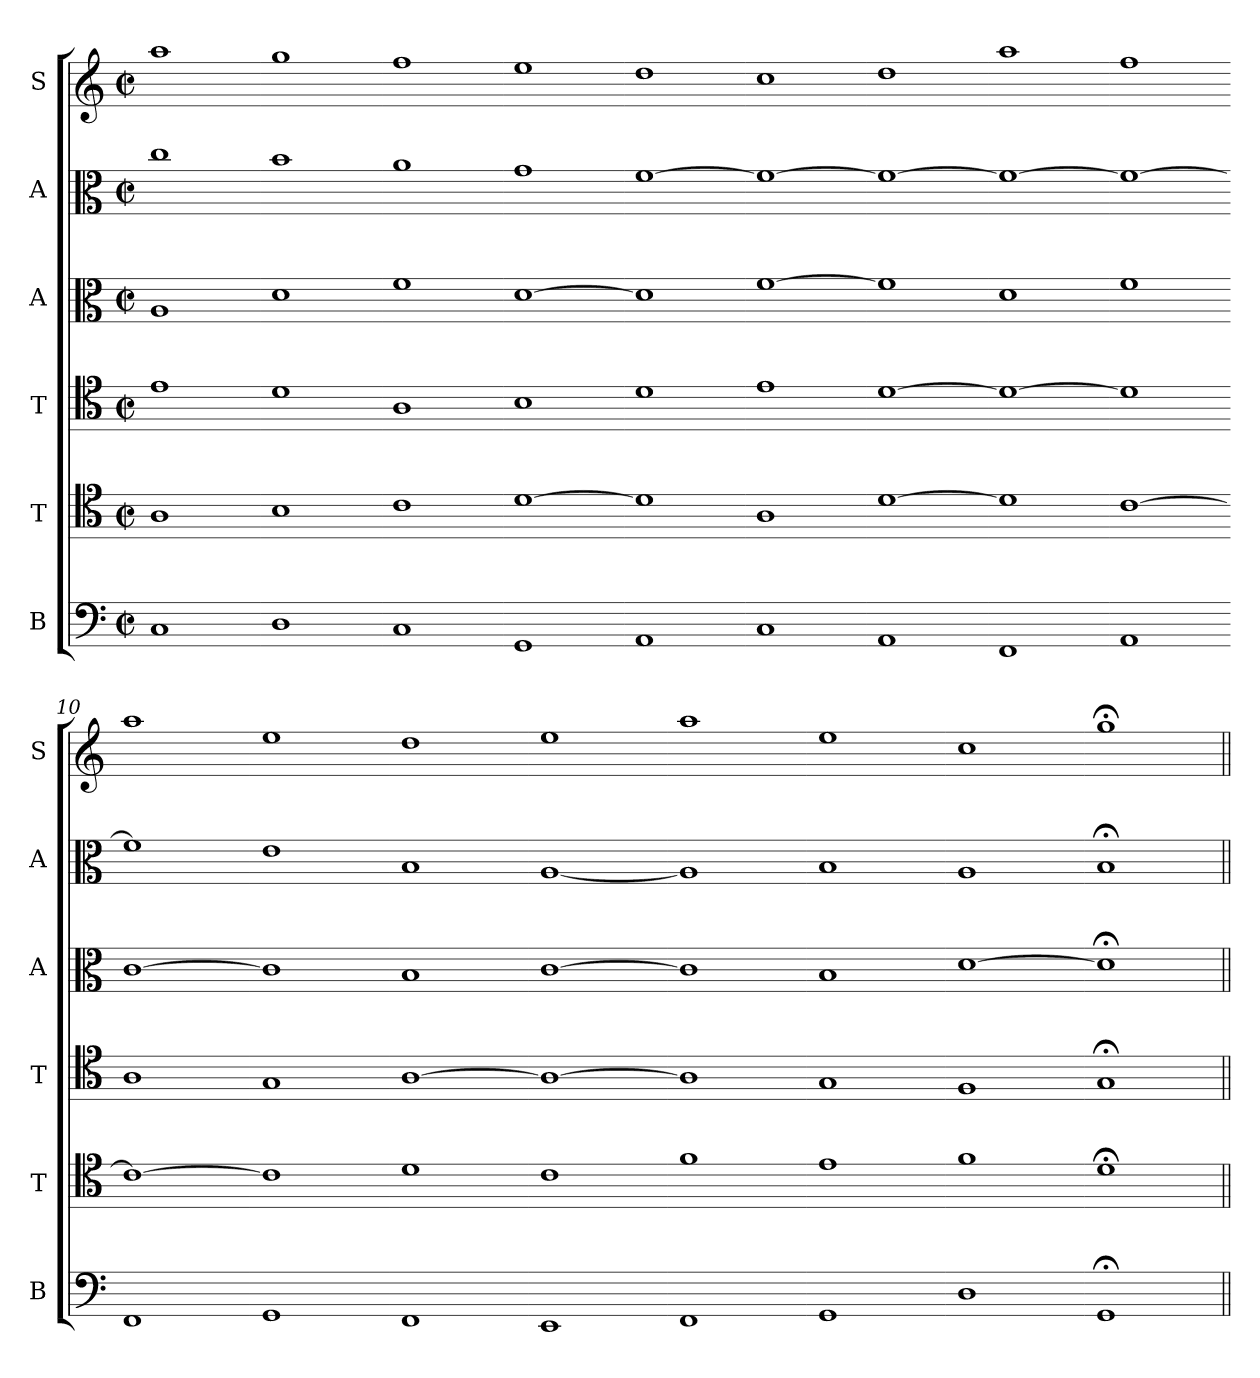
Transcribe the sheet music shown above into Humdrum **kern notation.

**kern	**kern	**kern	**kern	**kern	**kern
*part6	*part5	*part4	*part3	*part2	*part1
*staff6	*staff5	*staff4	*staff3	*staff2	*staff1
*I"B	*I"T	*I"T	*I"A	*I"A	*I"S
*I'B	*I'T	*I'T	*I'A	*I'A	*I'S
*clefF4	*clefC4	*clefC4	*clefC3	*clefC3	*clefG2
*k[]	*k[]	*k[]	*k[]	*k[]	*k[]
*M2/2	*M2/2	*M2/2	*M2/2	*M2/2	*M2/2
*met(c|)	*met(c|)	*met(c|)	*met(c|)	*met(c|)	*met(c|)
*MM208	*MM208	*MM208	*MM208	*MM208	*MM208
=1	=1	=1	=1	=1	=1
1C	1A	1e	1A	1cc	1aa
=2-	=2-	=2-	=2-	=2-	=2-
1D	1B	1d	1d	1b	1gg
=3-	=3-	=3-	=3-	=3-	=3-
1C	1c	1A	1f	1a	1ff
=4-	=4-	=4-	=4-	=4-	=4-
1GG	[1d	1B	[1d	1g	1ee
=5-	=5-	=5-	=5-	=5-	=5-
1AA	1d]	1d	1d]	[1f	1dd
=6-	=6-	=6-	=6-	=6-	=6-
1C	1A	1e	[1f	1f_	1cc
=7-	=7-	=7-	=7-	=7-	=7-
1AA	[1d	[1d	1f]	1f_	1dd
=8-	=8-	=8-	=8-	=8-	=8-
1FF	1d]	1d_	1d	1f_	1aa
=9-	=9-	=9-	=9-	=9-	=9-
1AA	[1c	1d]	1f	1f_	1ff
=10-	=10-	=10-	=10-	=10-	=10-
1FF	1c_	1A	[1c	1f]	1aa
=11-	=11-	=11-	=11-	=11-	=11-
1GG	1c]	1G	1c]	1e	1ee
=12-	=12-	=12-	=12-	=12-	=12-
1FF	1d	[1A	1B	1B	1dd
=13-	=13-	=13-	=13-	=13-	=13-
1EE	1c	1A_	[1c	[1A	1ee
=14-	=14-	=14-	=14-	=14-	=14-
1FF	1f	1A]	1c]	1A]	1aa
=15-	=15-	=15-	=15-	=15-	=15-
1GG	1e	1G	1B	1B	1ee
=16-	=16-	=16-	=16-	=16-	=16-
1D	1f	1F	[1d	1A	1cc
=17-	=17-	=17-	=17-	=17-	=17-
1GG;<	1d;<	1G;<	1d;<]	1B;	1gg;<
=||	=||	=||	=||	=||	=||
*-	*-	*-	*-	*-	*-
